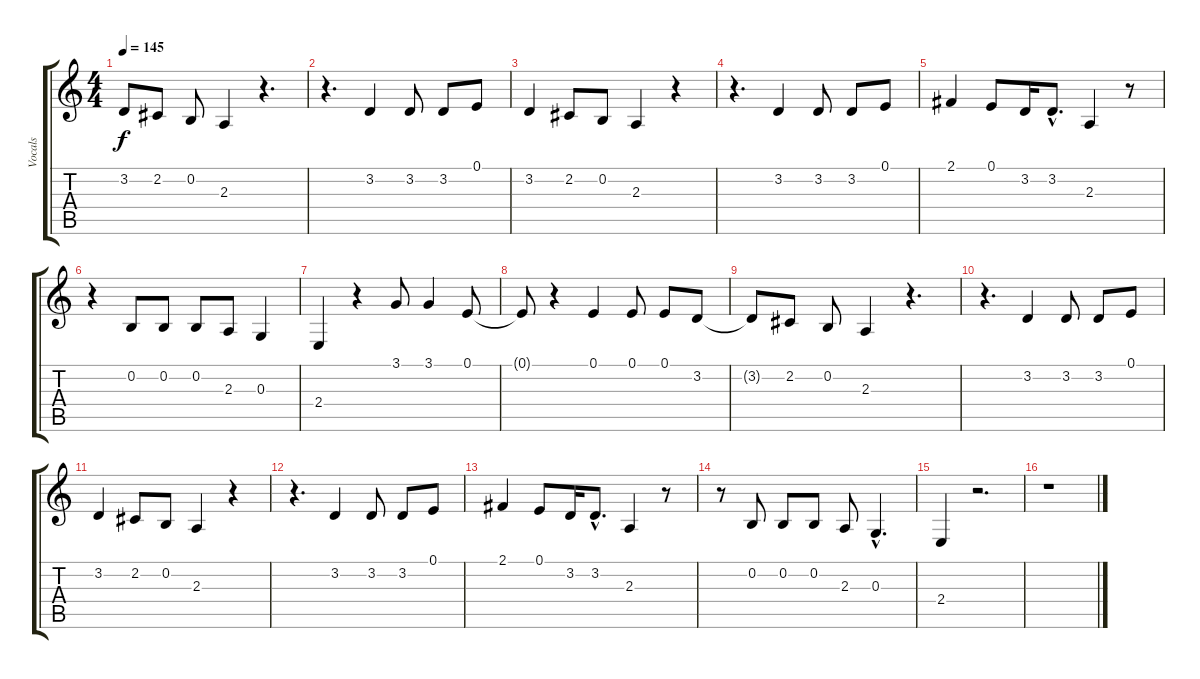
\track ("Vocals" "Vocals") {instrument altosax}
\staff {score tabs}
\tuning (E4 B3 G3 D3 A2 E2) {hide}
\ts (4 4)
\tempo 145
\clef g2
\ks c
3.2{t}.8{dy f} 2.2.8 0.2.8 2.3.4 r.4{d} |
r.4{d} 3.2.4 3.2.8 3.2.8 0.1.8 |
3.2.4 2.2.8 0.2.8 2.3.4 r.4 |
r.4{d} 3.2.4 3.2.8 3.2.8 0.1.8 |
2.1.4 0.1.8 3.2.16 3.2{hac}.8{d} 2.3.4 r.8 |
r.4 0.2.8 0.2.8 0.2.8 2.3.8 0.3.4 |
2.4.4 r.4 3.1.8 3.1.4 0.1.8 |
0.1{t}.8 r.4 0.1.4 0.1.8 0.1.8 3.2.8 |
3.2{t}.8 2.2.8 0.2.8 2.3.4 r.4{d} |
r.4{d} 3.2.4 3.2.8 3.2.8 0.1.8 |
3.2.4 2.2.8 0.2.8 2.3.4 r.4 |
r.4{d} 3.2.4 3.2.8 3.2.8 0.1.8 |
2.1.4 0.1.8 3.2.16 3.2{hac}.8{d} 2.3.4 r.8 |
r.8 0.2.8 0.2.8 0.2.8 2.3.8 0.3{hac}.4{d} |
2.4.4 r.2{d} |
r.1
